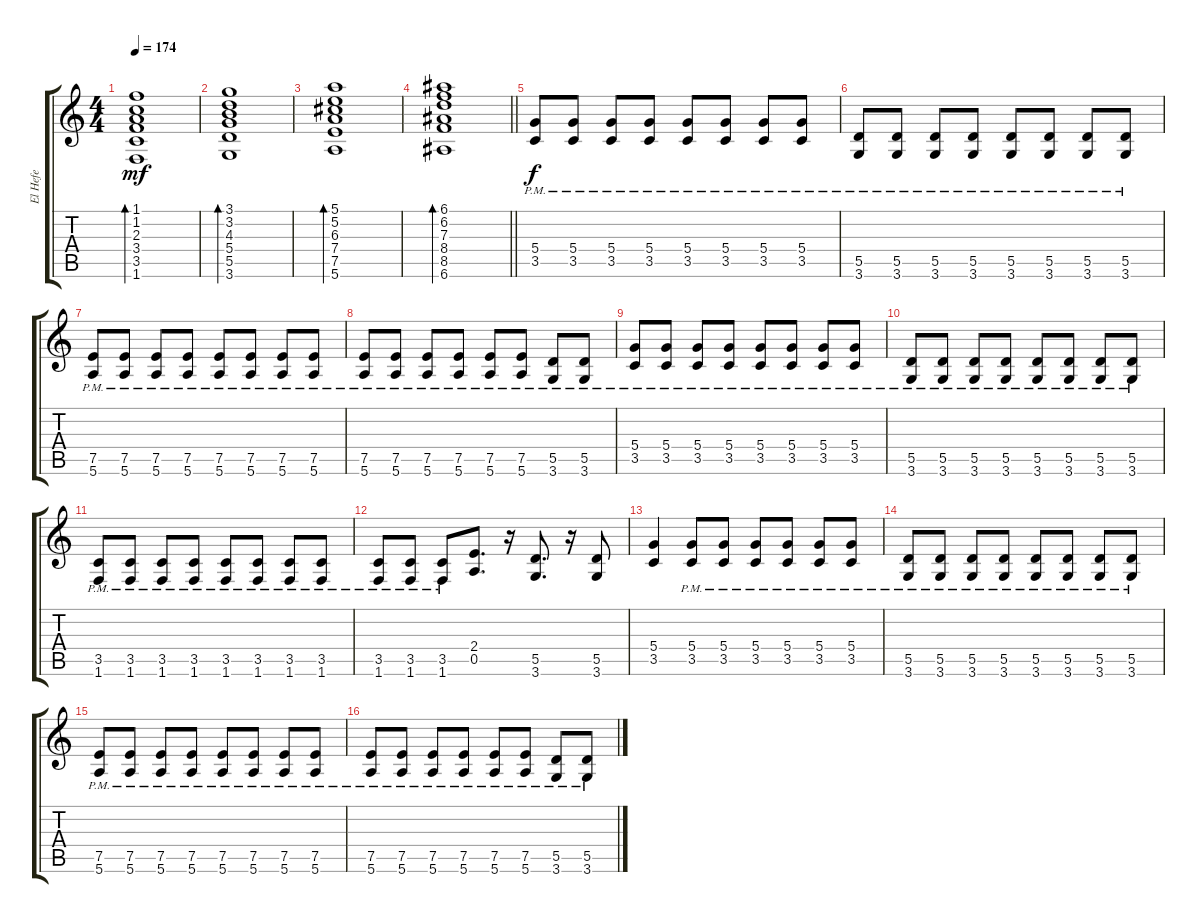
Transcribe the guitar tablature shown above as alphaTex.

\track ("El Hefe" "El Hefe") {instrument electricguitarjazz}
\staff {score tabs}
\tuning (E4 B3 G3 D3 A2 E2) {hide}
\ts (4 4)
\section ("" "")
\tempo 174
\clef g2
\ks c
(1.1 1.2 2.3 3.4 3.5 1.6).1{bd 240 dy mf} |
(3.1 3.2 4.3 5.4 5.5 3.6).1{bd 240} |
(5.1 5.2 6.3 7.4 7.5 5.6).1{bd 240} |
\barLineRight lightlight
(6.1 6.2 7.3 8.4 8.5 6.6).1{bd 240} |
\section ("" "")
(5.4{pm} 3.5{pm}).8{dy f} (5.4{pm} 3.5{pm}).8 (5.4{pm} 3.5{pm}).8 (5.4{pm} 3.5{pm}).8 (5.4{pm} 3.5{pm}).8 (5.4{pm} 3.5{pm}).8 (5.4{pm} 3.5{pm}).8 (5.4{pm} 3.5{pm}).8 |
(5.5{pm} 3.6{pm}).8 (5.5{pm} 3.6{pm}).8 (5.5{pm} 3.6{pm}).8 (5.5{pm} 3.6{pm}).8 (5.5{pm} 3.6{pm}).8 (5.5{pm} 3.6{pm}).8 (5.5{pm} 3.6{pm}).8 (5.5{pm} 3.6{pm}).8 |
(7.5{pm} 5.6{pm}).8 (7.5{pm} 5.6{pm}).8 (7.5{pm} 5.6{pm}).8 (7.5{pm} 5.6{pm}).8 (7.5{pm} 5.6{pm}).8 (7.5{pm} 5.6{pm}).8 (7.5{pm} 5.6{pm}).8 (7.5{pm} 5.6{pm}).8 |
(7.5{pm} 5.6{pm}).8 (7.5{pm} 5.6{pm}).8 (7.5{pm} 5.6{pm}).8 (7.5{pm} 5.6{pm}).8 (7.5{pm} 5.6{pm}).8 (7.5{pm} 5.6{pm}).8 (5.5{pm} 3.6{pm}).8 (5.5{pm} 3.6{pm}).8 |
(5.4{pm} 3.5{pm}).8 (5.4{pm} 3.5{pm}).8 (5.4{pm} 3.5{pm}).8 (5.4{pm} 3.5{pm}).8 (5.4{pm} 3.5{pm}).8 (5.4{pm} 3.5{pm}).8 (5.4{pm} 3.5{pm}).8 (5.4{pm} 3.5{pm}).8 |
(5.5{pm} 3.6{pm}).8 (5.5{pm} 3.6{pm}).8 (5.5{pm} 3.6{pm}).8 (5.5{pm} 3.6{pm}).8 (5.5{pm} 3.6{pm}).8 (5.5{pm} 3.6{pm}).8 (5.5{pm} 3.6{pm}).8 (5.5{pm} 3.6{pm}).8 |
(3.5{pm} 1.6{pm}).8 (3.5{pm} 1.6{pm}).8 (3.5{pm} 1.6{pm}).8 (3.5{pm} 1.6{pm}).8 (3.5{pm} 1.6{pm}).8 (3.5{pm} 1.6{pm}).8 (3.5{pm} 1.6{pm}).8 (3.5{pm} 1.6{pm}).8 |
(3.5{pm} 1.6{pm}).8 (3.5{pm} 1.6{pm}).8 (3.5{pm} 1.6{pm}).8 (2.4 0.5).8{d} r.16 (5.5 3.6).8{d} r.16 (5.5 3.6).8 |
(5.4 3.5).4 (5.4{pm} 3.5{pm}).8 (5.4{pm} 3.5{pm}).8 (5.4{pm} 3.5{pm}).8 (5.4{pm} 3.5{pm}).8 (5.4{pm} 3.5{pm}).8 (5.4{pm} 3.5{pm}).8 |
(5.5{pm} 3.6{pm}).8 (5.5{pm} 3.6{pm}).8 (5.5{pm} 3.6{pm}).8 (5.5{pm} 3.6{pm}).8 (5.5{pm} 3.6{pm}).8 (5.5{pm} 3.6{pm}).8 (5.5{pm} 3.6{pm}).8 (5.5{pm} 3.6{pm}).8 |
(7.5{pm} 5.6{pm}).8 (7.5{pm} 5.6{pm}).8 (7.5{pm} 5.6{pm}).8 (7.5{pm} 5.6{pm}).8 (7.5{pm} 5.6{pm}).8 (7.5{pm} 5.6{pm}).8 (7.5{pm} 5.6{pm}).8 (7.5{pm} 5.6{pm}).8 |
(7.5{pm} 5.6{pm}).8 (7.5{pm} 5.6{pm}).8 (7.5{pm} 5.6{pm}).8 (7.5{pm} 5.6{pm}).8 (7.5{pm} 5.6{pm}).8 (7.5{pm} 5.6{pm}).8 (5.5{pm} 3.6{pm}).8 (5.5{pm} 3.6{pm}).8
